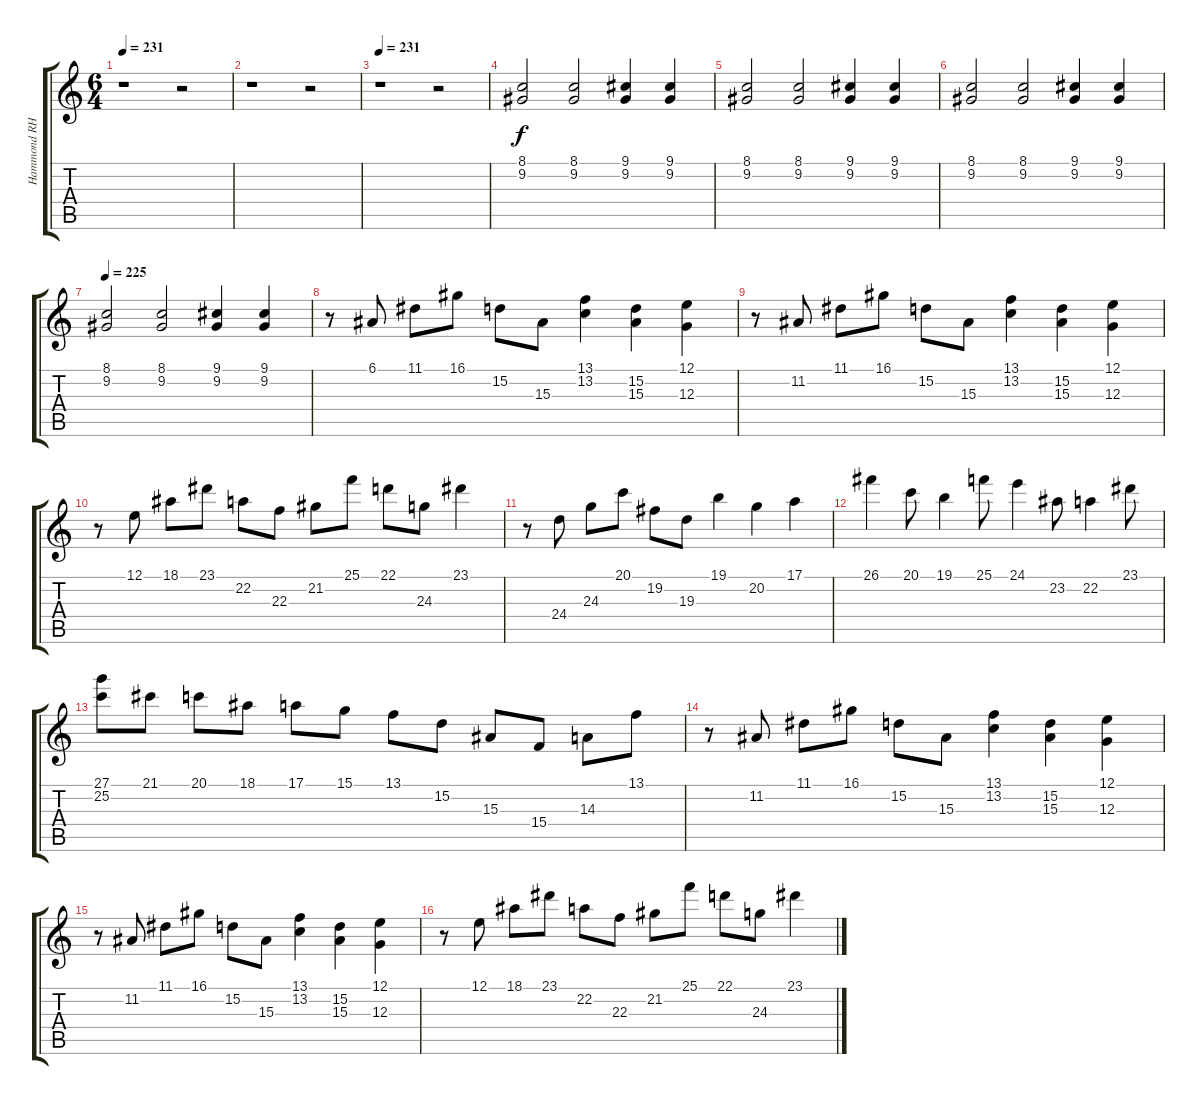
\track ("Hammond RH" "Hammond RH") {instrument drawbarorgan}
\staff {score tabs}
\tuning (E4 B3 G3 D3 A2 E2) {hide}
\ts (6 4)
\tempo 231
\clef g2
\ks c
r.1{dy f} r.2 |
r.1 r.2 |
\tempo 231
r.1 r.2 |
(8.1 9.2).2 (8.1 9.2).2 (9.1 9.2).4 (9.1 9.2).4 |
(8.1 9.2).2 (8.1 9.2).2 (9.1 9.2).4 (9.1 9.2).4 |
(8.1 9.2).2 (8.1 9.2).2 (9.1 9.2).4 (9.1 9.2).4 |
\tempo 225
(8.1 9.2).2 (8.1 9.2).2 (9.1 9.2).4 (9.1 9.2).4 |
r.8 6.1.8 11.1.8 16.1.8 15.2.8 15.3.8 (13.1 13.2).4 (15.2 15.3).4 (12.1 12.3).4 |
r.8 11.2.8 11.1.8 16.1.8 15.2.8 15.3.8 (13.1 13.2).4 (15.2 15.3).4 (12.1 12.3).4 |
r.8 12.1.8 18.1.8 23.1.8 22.2.8 22.3.8 21.2.8 25.1.8 22.1.8 24.3.8 23.1.4 |
r.8 24.4.8 24.3.8 20.1.8 19.2.8 19.3.8 19.1.4 20.2.4 17.1.4 |
26.1.4 20.1.8 19.1.4 25.1.8 24.1.4 23.2.8 22.2.4 23.1.8 |
(27.1 25.2).8 21.1.8 20.1.8 18.1.8 17.1.8 15.1.8 13.1.8 15.2.8 15.3.8 15.4.8 14.3.8 13.1.8 |
r.8 11.2.8 11.1.8 16.1.8 15.2.8 15.3.8 (13.1 13.2).4 (15.2 15.3).4 (12.1 12.3).4 |
r.8 11.2.8 11.1.8 16.1.8 15.2.8 15.3.8 (13.1 13.2).4 (15.2 15.3).4 (12.1 12.3).4 |
r.8 12.1.8 18.1.8 23.1.8 22.2.8 22.3.8 21.2.8 25.1.8 22.1.8 24.3.8 23.1.4
